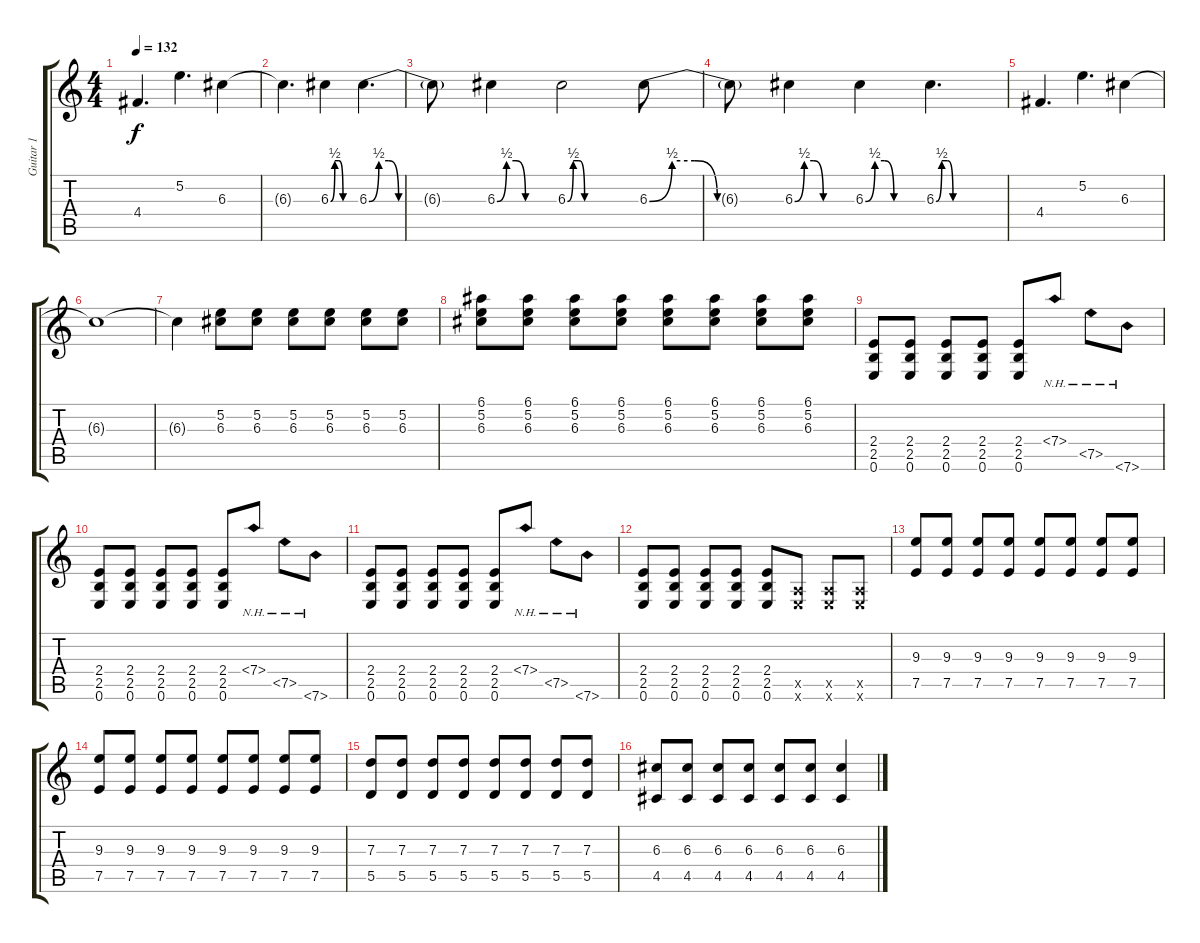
\track ("Guitar 1" "Guitar 1") {instrument overdrivenguitar}
\staff {score tabs}
\tuning (E4 B3 G3 D3 A2 E2) {hide}
\ts (4 4)
\tempo 132
\clef g2
\ks c
4.4.4{d dy f} 5.2.4{d} 6.3.4 |
6.3{t}.4{d} 6.3{be (custom 0 0 10 2 20 2 30 0 60 0)}.4 6.3{be (custom 0 0 5 2 10 2 15 0 20 0 30 0 60 0)}.4{d} |
6.3{t}.8 6.3{be (custom 0 0 10 2 20 2 30 0 60 0)}.4 6.3{be (custom 0 0 5 2 10 2 15 0 20 0 30 0 60 0)}.2 6.3{be (custom 0 0 10 2 20 2 30 0 60 0)}.8 |
6.3{t}.8 6.3{be (custom 0 0 10 2 20 2 30 0 60 0)}.4 6.3{be (custom 0 0 10 2 20 2 30 0 60 0)}.4 6.3{be (custom 0 0 5 2 10 2 15 0 20 0 30 0 60 0)}.4{d} |
4.4.4{d} 5.2.4{d} 6.3.4 |
6.3{t}.1 |
6.3{t}.4 (5.2 6.3).8 (5.2 6.3).8 (5.2 6.3).8 (5.2 6.3).8 (5.2 6.3).8 (5.2 6.3).8 |
(6.1 5.2 6.3).8 (6.1 5.2 6.3).8 (6.1 5.2 6.3).8 (6.1 5.2 6.3).8 (6.1 5.2 6.3).8 (6.1 5.2 6.3).8 (6.1 5.2 6.3).8 (6.1 5.2 6.3).8 |
(2.4 2.5 0.6).8 (2.4 2.5 0.6).8 (2.4 2.5 0.6).8 (2.4 2.5 0.6).8 (2.4 2.5 0.6).8 7.4{nh}.8 7.5{nh}.8 7.6{nh}.8 |
(2.4 2.5 0.6).8 (2.4 2.5 0.6).8 (2.4 2.5 0.6).8 (2.4 2.5 0.6).8 (2.4 2.5 0.6).8 7.4{nh}.8 7.5{nh}.8 7.6{nh}.8 |
(2.4 2.5 0.6).8 (2.4 2.5 0.6).8 (2.4 2.5 0.6).8 (2.4 2.5 0.6).8 (2.4 2.5 0.6).8 7.4{nh}.8 7.5{nh}.8 7.6{nh}.8 |
(2.4 2.5 0.6).8 (2.4 2.5 0.6).8 (2.4 2.5 0.6).8 (2.4 2.5 0.6).8 (2.4 2.5 0.6).8 (0.5{x} 0.6{x}).8 (0.5{x} 0.6{x}).8 (0.5{x} 0.6{x}).8 |
(9.3 7.5).8 (9.3 7.5).8 (9.3 7.5).8 (9.3 7.5).8 (9.3 7.5).8 (9.3 7.5).8 (9.3 7.5).8 (9.3 7.5).8 |
(9.3 7.5).8 (9.3 7.5).8 (9.3 7.5).8 (9.3 7.5).8 (9.3 7.5).8 (9.3 7.5).8 (9.3 7.5).8 (9.3 7.5).8 |
(7.3 5.5).8 (7.3 5.5).8 (7.3 5.5).8 (7.3 5.5).8 (7.3 5.5).8 (7.3 5.5).8 (7.3 5.5).8 (7.3 5.5).8 |
(6.3 4.5).8 (6.3 4.5).8 (6.3 4.5).8 (6.3 4.5).8 (6.3 4.5).8 (6.3 4.5).8 (6.3 4.5).4
